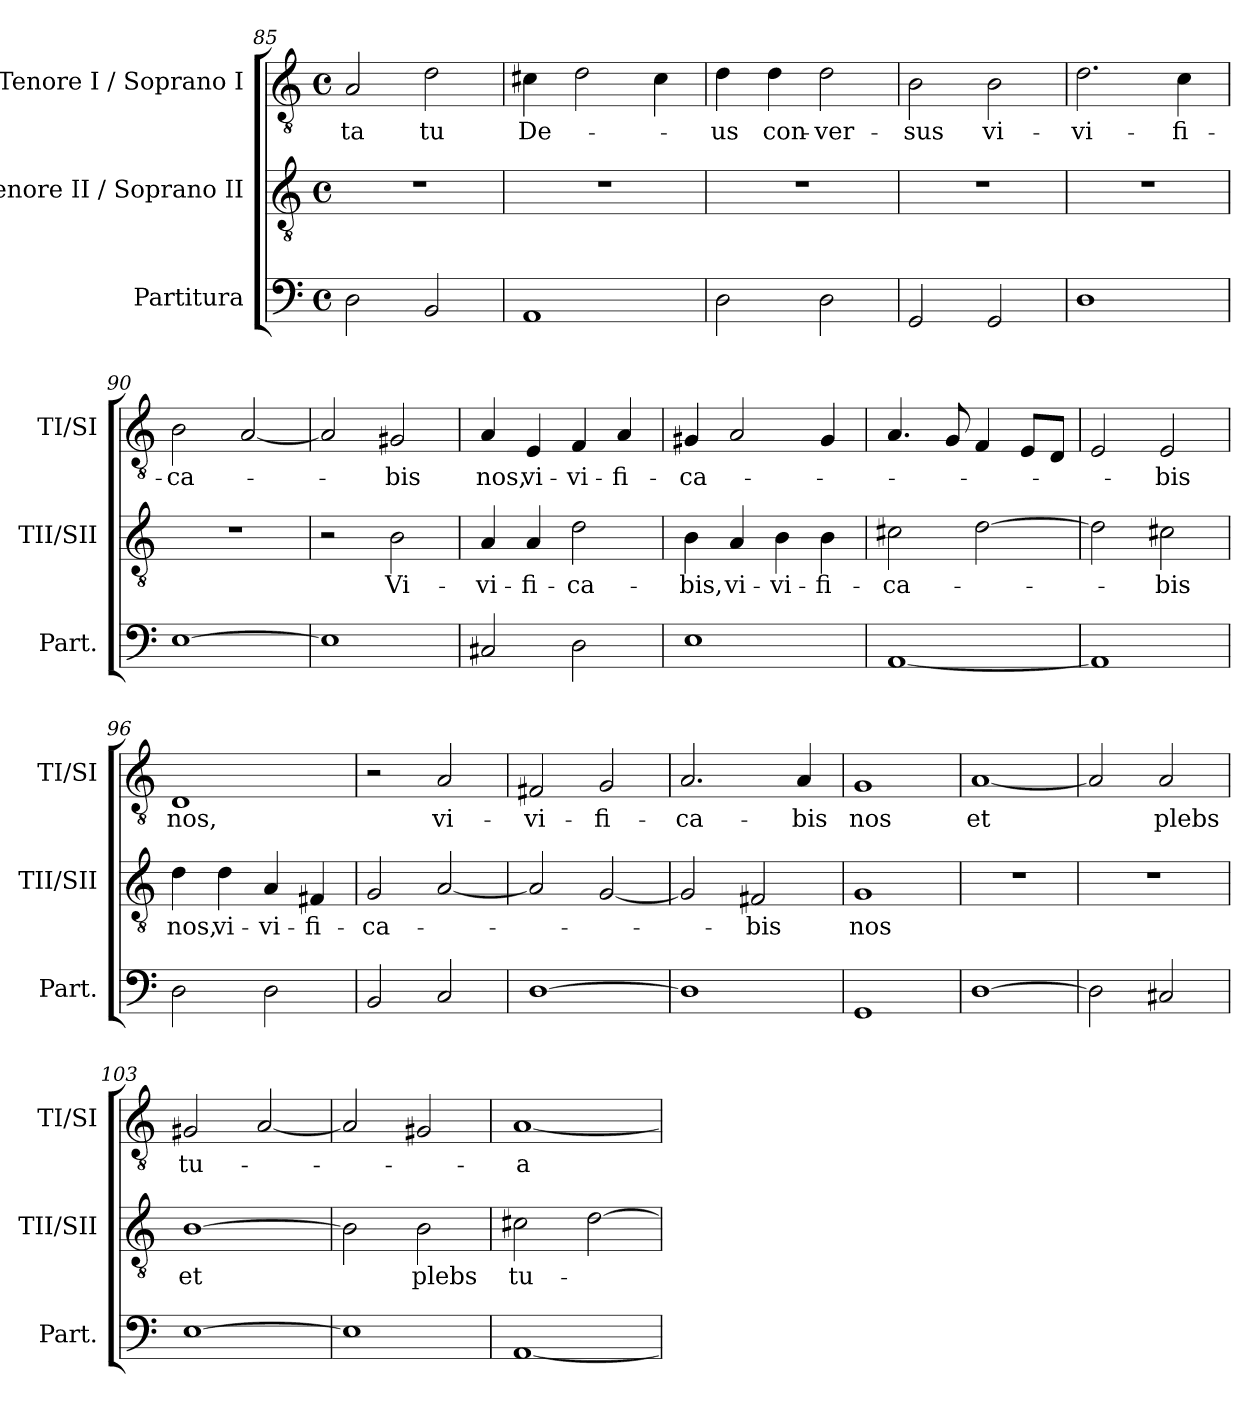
**kern	**kern	**text	**kern	**text
*part3	*part2	*part2	*part1	*part1
*staff3	*staff2	*staff2	*staff1	*staff1
*I"Partitura	*I"Tenore II / Soprano II	*	*I"Tenore I / Soprano I	*
*I'Part.	*I'TII/SII	*	*I'TI/SI	*
*clefF4	*clefGv2	*	*clefGv2	*
*k[]	*k[]	*	*k[]	*
*M4/4	*M4/4	*	*M4/4	*
*met(c)	*met(c)	*	*met(c)	*
=85	=85	=85	=85	=85
2D\	1r	.	2A/	-ta
2BB/	.	.	2d\	tu
=86	=86	=86	=86	=86
1AA	1r	.	4c#X\	De-
.	.	.	2d\	.
.	.	.	4c#\	.
=87	=87	=87	=87	=87
2D\	1r	.	4d\	-us
.	.	.	4d\	con-
2D\	.	.	2d\	-ver-
=88	=88	=88	=88	=88
2GG/	1r	.	2B\	-sus
2GG/	.	.	2B\	vi-
=89	=89	=89	=89	=89
1D	1r	.	2.d\	-vi-
.	.	.	4c\	-fi-
=90	=90	=90	=90	=90
[1E	1r	.	2B\	-ca-
.	.	.	[2A/	.
=91	=91	=91	=91	=91
1E]	2r	.	2A/]	.
.	2B\	Vi-	2G#X/	-bis
=92	=92	=92	=92	=92
2C#X>/	4A/	-vi-	4A/	nos,
.	4A/	-fi-	4E/	vi-
2D\	2d\	-ca-	4F/	-vi-
.	.	.	4A/	-fi-
=93	=93	=93	=93	=93
*^	*	*	*	*
1E	4ryy	4B\	-bis,	4G#X/	-ca-
.	2ryy	4A/	vi-	2A/	.
.	.	4B\	-vi-	.	.
.	4ryy	4B\	-fi-	4G#/	.
*v	*v	*	*	*	*
=94	=94	=94	=94	=94
[1AA	2c#X\	-ca-	4.A/	.
.	.	.	8G/	.
.	[2d\	.	4F/	.
.	.	.	8E/L	.
.	.	.	8D/J	.
=95	=95	=95	=95	=95
1AA]	2d\]	.	2E/	.
.	2c#X\	-bis	2E/	-bis
=96	=96	=96	=96	=96
2D\	4d\	nos,	1D	nos,
.	4d\	vi-	.	.
2D\	4A/	-vi-	.	.
.	4F#X/	-fi-	.	.
=97	=97	=97	=97	=97
2BB>/	2G/	-ca-	2r	.
2C>/	[2A/	.	2A/	vi-
=98	=98	=98	=98	=98
[1D	2A/]	.	2F#X/	-vi-
.	[2G/	.	2G/	-fi-
=99	=99	=99	=99	=99
1D]	2G/]	.	2.A/	-ca-
.	2F#X/	-bis	.	.
.	.	.	4A/	-bis
=100	=100	=100	=100	=100
1GG	1G	nos	1G	nos
=101	=101	=101	=101	=101
[1D	1r	.	[1A	et
=102	=102	=102	=102	=102
2D\]	1r	.	2A/]	.
2C#X>/	.	.	2A/	plebs
=103	=103	=103	=103	=103
[1E	[1B	et	2G#X/	tu-
.	.	.	[2A/	.
=104	=104	=104	=104	=104
1E]	2B\]	.	2A/]	.
.	2B\	plebs	2G#X/	.
=105	=105	=105	=105	=105
[1AA	2c#X\	tu-	[1A	-a
.	[2d\	.	.	.
=	=	=	=	=
*-	*-	*-	*-	*-
